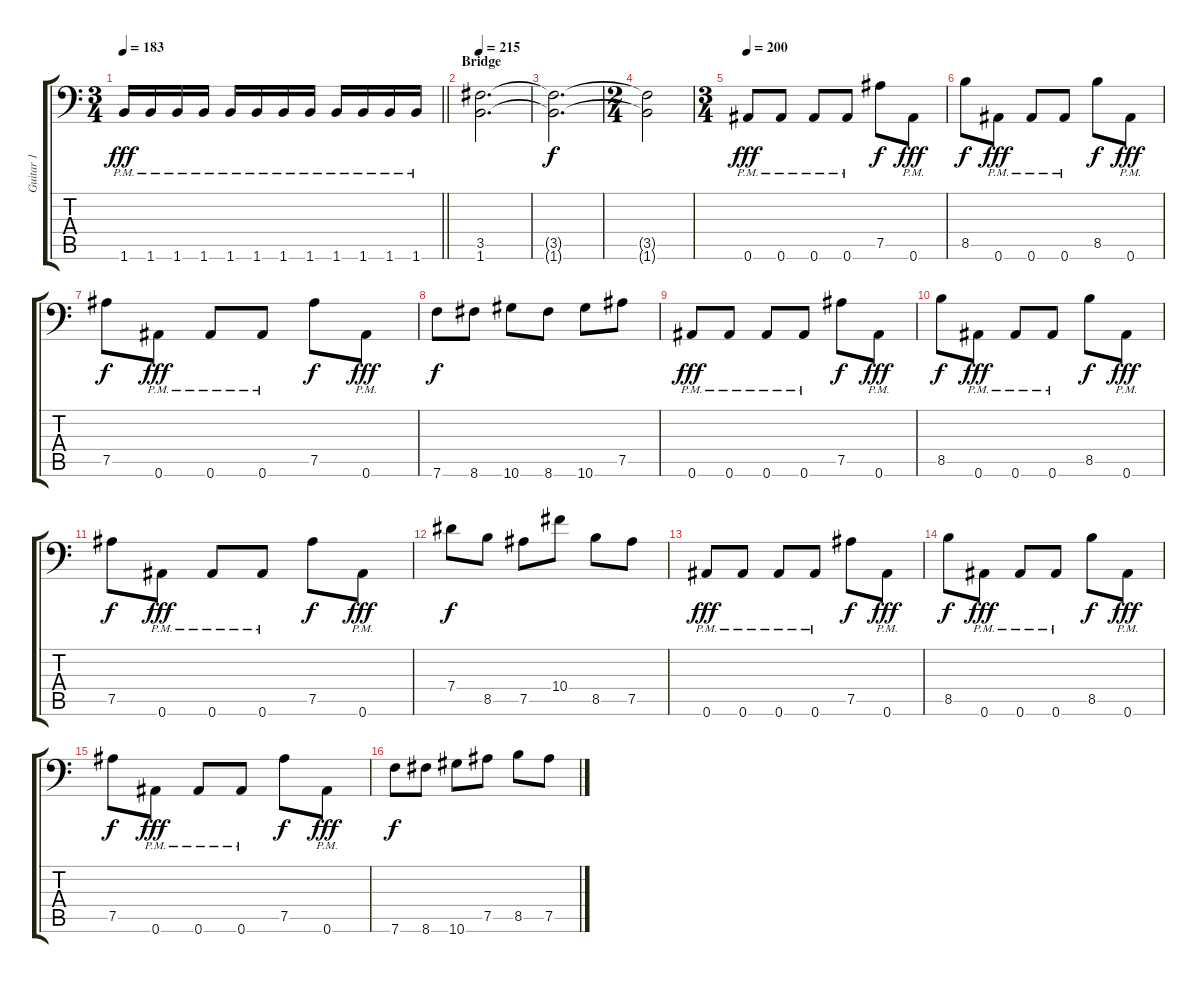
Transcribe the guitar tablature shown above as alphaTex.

\track ("Guitar 1" "Guitar 1") {instrument distortionguitar}
\staff {score tabs}
\tuning (Bb3 F3 Db3 Ab2 Eb2 Bb1) {hide}
\ts (3 4)
\tempo 183
\clef f4
\barLineRight lightlight
\ks c
1.6{pm}.16{dy fff} 1.6{pm}.16 1.6{pm}.16 1.6{pm}.16 1.6{pm}.16 1.6{pm}.16 1.6{pm}.16 1.6{pm}.16 1.6{pm}.16 1.6{pm}.16 1.6{pm}.16 1.6{pm}.16 |
\section ("" "Bridge")
\tempo 215
(3.5 1.6).2{d} |
(3.5{t} 1.6{t}).2{d dy f} |
\ts (2 4)
(3.5{t} 1.6{t}).2 |
\ts (3 4)
\tempo 195
\tempo 200
0.6{pm}.8{dy fff} 0.6{pm}.8 0.6{pm}.8 0.6{pm}.8 7.5.8{dy f} 0.6{pm}.8{dy fff} |
8.5.8{dy f} 0.6{pm}.8{dy fff} 0.6{pm}.8 0.6{pm}.8 8.5.8{dy f} 0.6{pm}.8{dy fff} |
7.5.8{dy f} 0.6{pm}.8{dy fff} 0.6{pm}.8 0.6{pm}.8 7.5.8{dy f} 0.6{pm}.8{dy fff} |
7.6.8{dy f} 8.6.8 10.6.8 8.6.8 10.6.8 7.5.8 |
0.6{pm}.8{dy fff} 0.6{pm}.8 0.6{pm}.8 0.6{pm}.8 7.5.8{dy f} 0.6{pm}.8{dy fff} |
8.5.8{dy f} 0.6{pm}.8{dy fff} 0.6{pm}.8 0.6{pm}.8 8.5.8{dy f} 0.6{pm}.8{dy fff} |
7.5.8{dy f} 0.6{pm}.8{dy fff} 0.6{pm}.8 0.6{pm}.8 7.5.8{dy f} 0.6{pm}.8{dy fff} |
7.4.8{dy f} 8.5.8 7.5.8 10.4.8 8.5.8 7.5.8 |
0.6{pm}.8{dy fff} 0.6{pm}.8 0.6{pm}.8 0.6{pm}.8 7.5.8{dy f} 0.6{pm}.8{dy fff} |
8.5.8{dy f} 0.6{pm}.8{dy fff} 0.6{pm}.8 0.6{pm}.8 8.5.8{dy f} 0.6{pm}.8{dy fff} |
7.5.8{dy f} 0.6{pm}.8{dy fff} 0.6{pm}.8 0.6{pm}.8 7.5.8{dy f} 0.6{pm}.8{dy fff} |
7.6.8{dy f} 8.6.8 10.6.8 7.5.8 8.5.8 7.5.8
